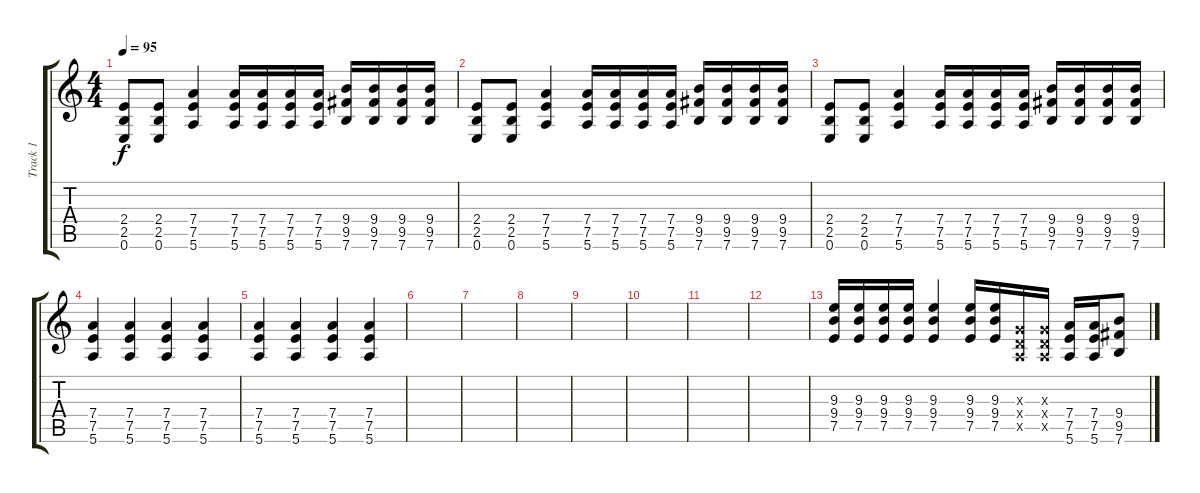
\track ("Track 1" "Track 1") {instrument distortionguitar}
\staff {score tabs}
\tuning (E4 B3 G3 D3 A2 E2) {hide}
\ts (4 4)
\tempo 95
\clef g2
\ks c
(2.4 2.5 0.6).8{dy f} (2.4 2.5 0.6).8 (7.4 7.5 5.6).4 (7.4 7.5 5.6).16 (7.4 7.5 5.6).16 (7.4 7.5 5.6).16 (7.4 7.5 5.6).16 (9.4 9.5 7.6).16 (9.4 9.5 7.6).16 (9.4 9.5 7.6).16 (9.4 9.5 7.6).16 |
(2.4 2.5 0.6).8 (2.4 2.5 0.6).8 (7.4 7.5 5.6).4 (7.4 7.5 5.6).16 (7.4 7.5 5.6).16 (7.4 7.5 5.6).16 (7.4 7.5 5.6).16 (9.4 9.5 7.6).16 (9.4 9.5 7.6).16 (9.4 9.5 7.6).16 (9.4 9.5 7.6).16 |
(2.4 2.5 0.6).8 (2.4 2.5 0.6).8 (7.4 7.5 5.6).4 (7.4 7.5 5.6).16 (7.4 7.5 5.6).16 (7.4 7.5 5.6).16 (7.4 7.5 5.6).16 (9.4 9.5 7.6).16 (9.4 9.5 7.6).16 (9.4 9.5 7.6).16 (9.4 9.5 7.6).16 |
(7.4 7.5 5.6).4 (7.4 7.5 5.6).4 (7.4 7.5 5.6).4 (7.4 7.5 5.6).4 |
(7.4 7.5 5.6).4 (7.4 7.5 5.6).4 (7.4 7.5 5.6).4 (7.4 7.5 5.6).4 |
|
|
|
|
|
|
|
(9.3 9.4 7.5).16 (9.3 9.4 7.5).16 (9.3 9.4 7.5).16 (9.3 9.4 7.5).16 (9.3 9.4 7.5).4 (9.3 9.4 7.5).16 (9.3 9.4 7.5).16 (0.3{x} 0.4{x} 0.5{x}).16 (0.3{x} 0.4{x} 0.5{x}).16 (7.4 7.5 5.6).16 (7.4 7.5 5.6).16 (9.4 9.5 7.6).8
